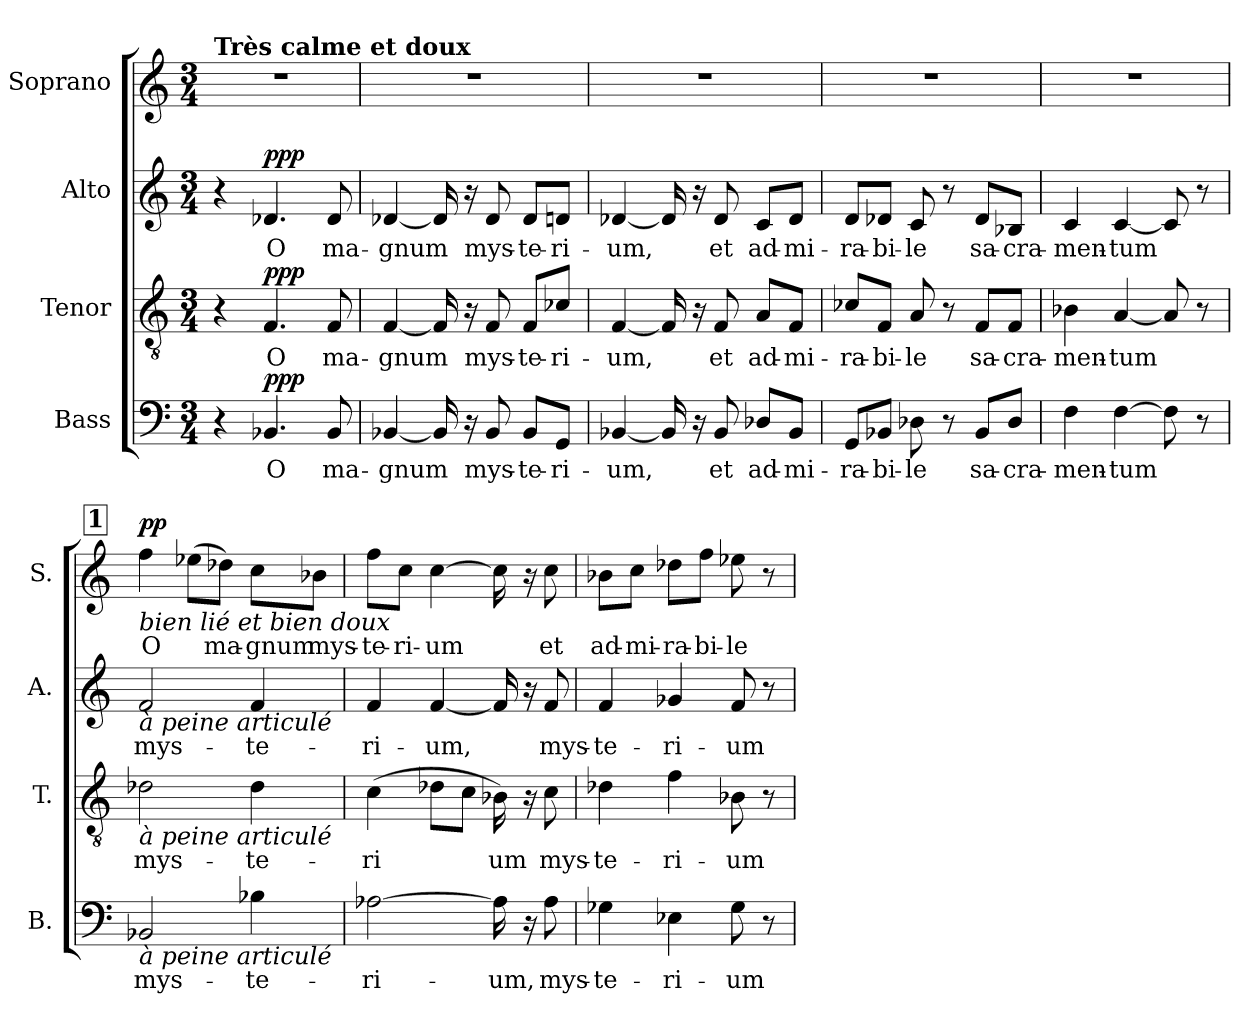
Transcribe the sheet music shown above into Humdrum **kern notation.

**kern	**text	**dynam	**kern	**text	**dynam	**kern	**text	**dynam	**kern	**text	**dynam
*part4	*part4	*part4	*part3	*part3	*part3	*part2	*part2	*part2	*part1	*part1	*part1
*staff4	*staff4	*staff4	*staff3	*staff3	*staff3	*staff2	*staff2	*staff2	*staff1	*staff1	*staff1
*I"Bass	*	*	*I"Tenor	*	*	*I"Alto	*	*	*I"Soprano	*	*
*I'B.	*	*	*I'T.	*	*	*I'A.	*	*	*I'S.	*	*
*clefF4	*	*	*clefGv2	*	*	*clefG2	*	*	*clefG2	*	*
*k[]	*	*	*k[]	*	*	*k[]	*	*	*k[]	*	*
*M3/4	*	*	*M3/4	*	*	*M3/4	*	*	*M3/4	*	*
*MM60	*	*	*MM60	*	*	*MM60	*	*	*MM60	*	*
=1	=1	=1	=1	=1	=1	=1	=1	=1	=1	=1	=1
!	!	!	!	!	!	!	!	!	!LO:TX:a:B:t=Très calme et doux	!	!
4r	.	.	4r	.	.	4r	.	.	2.r	.	.
!	!LO:LY:b	!LO:DY:b	!	!LO:LY:b	!LO:DY:b	!	!LO:LY:b	!LO:DY:b	!	!	!
4.BB-X/	O	ppp	4.F/	O	ppp	4.d-X/	O	ppp	.	.	.
!	!LO:LY:b	!	!	!LO:LY:b	!	!	!LO:LY:b	!	!	!	!
8BB-/	ma-	.	8F/	ma-	.	8d-/	ma-	.	.	.	.
=2	=2	=2	=2	=2	=2	=2	=2	=2	=2	=2	=2
!	!LO:LY:b	!	!	!LO:LY:b	!	!	!LO:LY:b	!	!	!	!
[4BB-X/	-gnum	.	[4F/	-gnum	.	[4d-X/	-gnum	.	2.r	.	.
16BB-/]	.	.	16F/]	.	.	16d-/]	.	.	.	.	.
16r	.	.	16r	.	.	16r	.	.	.	.	.
!	!LO:LY:b	!	!	!LO:LY:b	!	!	!LO:LY:b	!	!	!	!
8BB-/	mys-	.	8F/	mys-	.	8d-/	mys-	.	.	.	.
!	!LO:LY:b	!	!	!LO:LY:b	!	!	!LO:LY:b	!	!	!	!
8BB-/L	-te-	.	8F/L	-te-	.	8d-/L	-te-	.	.	.	.
!	!LO:LY:b	!	!	!LO:LY:b	!	!	!LO:LY:b	!	!	!	!
8GG/J	-ri-	.	8c-X/J	-ri-	.	8dn/J	-ri-	.	.	.	.
=3	=3	=3	=3	=3	=3	=3	=3	=3	=3	=3	=3
!	!LO:LY:b	!	!	!LO:LY:b	!	!	!LO:LY:b	!	!	!	!
[4BB-X/	-um,	.	[4F/	-um,	.	[4d-X/	-um,	.	2.r	.	.
16BB-/]	.	.	16F/]	.	.	16d-/]	.	.	.	.	.
16r	.	.	16r	.	.	16r	.	.	.	.	.
!	!LO:LY:b	!	!	!LO:LY:b	!	!	!LO:LY:b	!	!	!	!
8BB-/	et	.	8F/	et	.	8d-/	et	.	.	.	.
!	!LO:LY:b	!	!	!LO:LY:b	!	!	!LO:LY:b	!	!	!	!
8D-X/L	ad-	.	8A/L	ad-	.	8c/L	ad-	.	.	.	.
!	!LO:LY:b	!	!	!LO:LY:b	!	!	!LO:LY:b	!	!	!	!
8BB-/J	-mi-	.	8F/J	-mi-	.	8d-/J	-mi-	.	.	.	.
=4	=4	=4	=4	=4	=4	=4	=4	=4	=4	=4	=4
!	!LO:LY:b	!	!	!LO:LY:b	!	!	!LO:LY:b	!	!	!	!
8GG/L	-ra-	.	8c-X/L	-ra-	.	8d/L	-ra-	.	2.r	.	.
!	!LO:LY:b	!	!	!LO:LY:b	!	!	!LO:LY:b	!	!	!	!
8BB-X/J	-bi-	.	8F/J	-bi-	.	8d-X/J	-bi-	.	.	.	.
!	!LO:LY:b	!	!	!LO:LY:b	!	!	!LO:LY:b	!	!	!	!
8D-X\	-le	.	8A/	-le	.	8c/	-le	.	.	.	.
8r	.	.	8r	.	.	8r	.	.	.	.	.
!	!LO:LY:b	!	!	!LO:LY:b	!	!	!LO:LY:b	!	!	!	!
8BB-/L	sa-	.	8F/L	sa-	.	8d-/L	sa-	.	.	.	.
!	!LO:LY:b	!	!	!LO:LY:b	!	!	!LO:LY:b	!	!	!	!
8D-/J	-cra-	.	8F/J	-cra-	.	8B-X/J	-cra-	.	.	.	.
=5	=5	=5	=5	=5	=5	=5	=5	=5	=5	=5	=5
!	!LO:LY:b	!	!	!LO:LY:b	!	!	!LO:LY:b	!	!	!	!
4F\	-men-	.	4B-X\	-men-	.	4c/	-men-	.	2.r	.	.
!	!LO:LY:b	!	!	!LO:LY:b	!	!	!LO:LY:b	!	!	!	!
[4F\	-tum	.	[4A/	-tum	.	[4c/	-tum	.	.	.	.
8F\]	.	.	8A/]	.	.	8c/]	.	.	.	.	.
8r	.	.	8r	.	.	8r	.	.	.	.	.
!!LO:LB:g=z
!!LO:REH:place=s1:a:B:fs=14:t=1
=6	=6	=6	=6	=6	=6	=6	=6	=6	=6	=6	=6
!	!	!	!	!	!	!	!	!	!LO:TX:b:i:t=bien lié et bien doux	!	!
!	!	!	!	!	!	!LO:TX:b:i:t=à peine articulé	!	!	!	!	!
!	!	!	!LO:TX:b:i:t=à peine articulé	!	!	!	!	!	!	!	!
!LO:TX:b:i:t=à peine articulé	!	!	!	!	!	!	!	!	!	!	!
!	!LO:LY:b	!	!	!LO:LY:b	!	!	!LO:LY:b	!	!	!LO:LY:b	!LO:DY:b
2BB-X/	mys-	.	2d-X\	mys-	.	2f/	mys-	.	4ff\	O	pp
.	.	.	.	.	.	.	.	.	(>8ee-X\L	.	.
!	!	!	!	!	!	!	!	!	!	!LO:LY:b	!
.	.	.	.	.	.	.	.	.	8dd-X\J)	ma-	.
!	!LO:LY:b	!	!	!LO:LY:b	!	!	!LO:LY:b	!	!	!LO:LY:b	!
4B-X\	-te-	.	4d-\	-te-	.	4f/	-te-	.	8cc\L	-gnum	.
!	!	!	!	!	!	!	!	!	!	!LO:LY:b	!
.	.	.	.	.	.	.	.	.	8b-X\J	mys-	.
=7	=7	=7	=7	=7	=7	=7	=7	=7	=7	=7	=7
!	!LO:LY:b	!	!	!LO:LY:b	!	!	!LO:LY:b	!	!	!LO:LY:b	!
[2A-X\	-ri-	.	(>4c\	-ri	.	4f/	-ri-	.	8ff\L	-te-	.
!	!	!	!	!	!	!	!	!	!	!LO:LY:b	!
.	.	.	.	.	.	.	.	.	8cc\J	-ri-	.
!	!	!	!	!	!	!	!LO:LY:b	!	!	!LO:LY:b	!
.	.	.	8d-X\L	.	.	[4f/	-um,	.	[4cc\	-um	.
.	.	.	8c\J	.	.	.	.	.	.	.	.
!	!LO:LY:b	!	!	!LO:LY:b	!	!	!	!	!	!	!
16A-\]	-um,	.	16B-X\)	um	.	16f/]	.	.	16cc\]	.	.
16r	.	.	16r	.	.	16r	.	.	16r	.	.
!	!LO:LY:b	!	!	!LO:LY:b	!	!	!LO:LY:b	!	!	!LO:LY:b	!
8A-\	mys-	.	8c\	mys-	.	8f/	mys-	.	8cc\	et	.
=8	=8	=8	=8	=8	=8	=8	=8	=8	=8	=8	=8
!	!LO:LY:b	!	!	!LO:LY:b	!	!	!LO:LY:b	!	!	!LO:LY:b	!
4G-X\	-te-	.	4d-X\	-te-	.	4f/	-te-	.	8b-X\L	ad-	.
!	!	!	!	!	!	!	!	!	!	!LO:LY:b	!
.	.	.	.	.	.	.	.	.	8cc\J	-mi-	.
!	!LO:LY:b	!	!	!LO:LY:b	!	!	!LO:LY:b	!	!	!LO:LY:b	!
4E-X\	-ri-	.	4f\	-ri-	.	4g-X/	-ri-	.	8dd-X\L	-ra-	.
!	!	!	!	!	!	!	!	!	!	!LO:LY:b	!
.	.	.	.	.	.	.	.	.	8ff\J	-bi-	.
!	!LO:LY:b	!	!	!LO:LY:b	!	!	!LO:LY:b	!	!	!LO:LY:b	!
8G-\	-um	.	8B-X\	-um	.	8f/	-um	.	8ee-X\	-le	.
8r	.	.	8r	.	.	8r	.	.	8r	.	.
=	=	=	=	=	=	=	=	=	=	=	=
*-	*-	*-	*-	*-	*-	*-	*-	*-	*-	*-	*-
